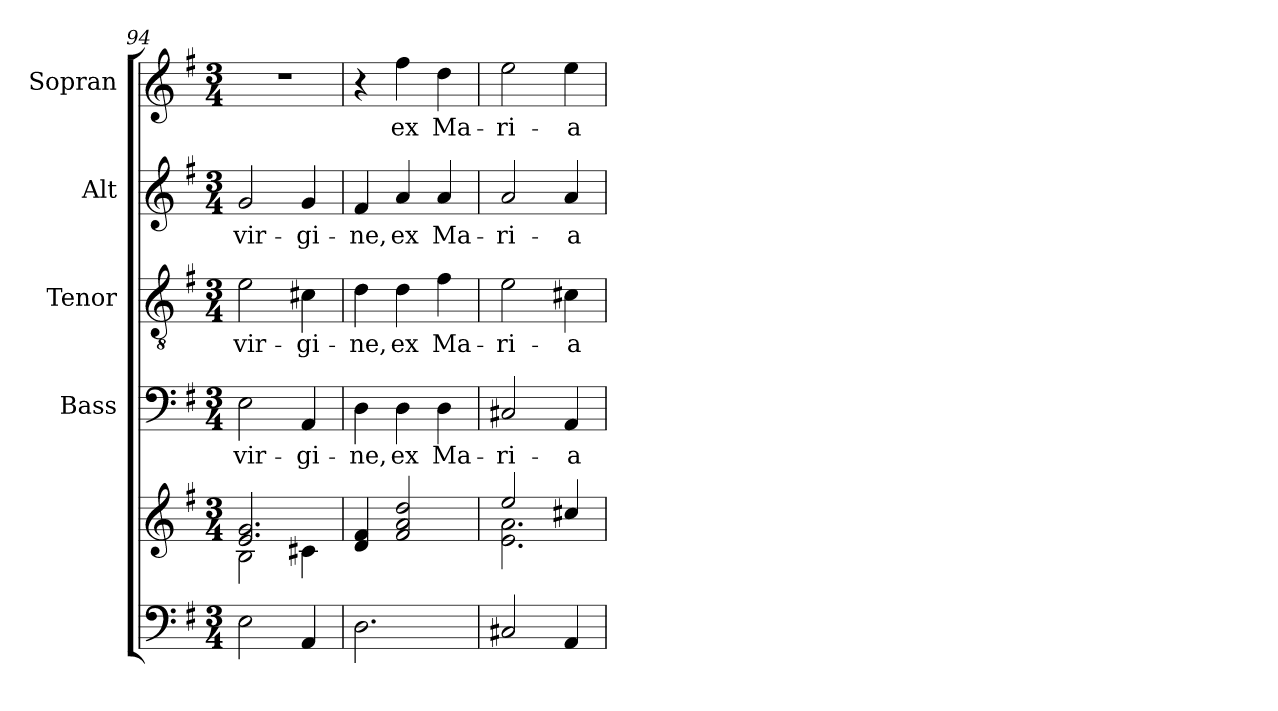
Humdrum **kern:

**kern	**kern	**kern	**text	**kern	**text	**kern	**text	**kern	**text
*part5	*part5	*part4	*part4	*part3	*part3	*part2	*part2	*part1	*part1
*staff6	*staff5	*staff4	*staff4	*staff3	*staff3	*staff2	*staff2	*staff1	*staff1
*	*	*I"Bass	*	*I"Tenor	*	*I"Alt	*	*I"Sopran	*
*	*	*I'B.	*	*I'T.	*	*I'A.	*	*I'S.	*
*clefF4	*clefG2	*clefF4	*	*clefGv2	*	*clefG2	*	*clefG2	*
*k[f#]	*k[f#]	*k[f#]	*	*k[f#]	*	*k[f#]	*	*k[f#]	*
*G:	*G:	*G:	*	*G:	*	*G:	*	*G:	*
*M3/4	*M3/4	*M3/4	*	*M3/4	*	*M3/4	*	*M3/4	*
=94	=94	=94	=94	=94	=94	=94	=94	=94	=94
*	*^	*	*	*	*	*	*	*	*
!	!	!	!	!LO:LY:b	!	!LO:LY:b	!	!LO:LY:b	!	!
2E\	2.e/ 2.g/	2B\	2E\	vir-	2e\	vir-	2g/	vir-	2.r	.
!	!	!	!	!LO:LY:b	!	!LO:LY:b	!	!LO:LY:b	!	!
4AA/	.	4c#X\	4AA/	-gi-	4c#X\	-gi-	4g/	-gi-	.	.
=95	=95	=95	=95	=95	=95	=95	=95	=95	=95	=95
!	!	!	!	!LO:LY:b	!	!LO:LY:b	!	!LO:LY:b	!	!
*	*v	*v	*	*	*	*	*	*	*	*
2.D\	4d/ 4f#/	4D\	-ne,	4d\	-ne,	4f#/	-ne,	4r	.
!	!	!	!LO:LY:b	!	!LO:LY:b	!	!LO:LY:b	!	!LO:LY:b
.	2f#/ 2a/ 2dd/	4D\	ex	4d\	ex	4a/	ex	4ff#\	ex
!	!	!	!LO:LY:b	!	!LO:LY:b	!	!LO:LY:b	!	!LO:LY:b
.	.	4D\	Ma-	4f#\	Ma-	4a/	Ma-	4dd\	Ma-
=96	=96	=96	=96	=96	=96	=96	=96	=96	=96
*	*^	*	*	*	*	*	*	*	*
!	!	!	!	!LO:LY:b	!	!LO:LY:b	!	!LO:LY:b	!	!LO:LY:b
2C#X/	2ee/	2.e\ 2.a\	2C#X/	-ri-	2e\	-ri-	2a/	-ri-	2ee\	-ri-
!	!	!	!	!LO:LY:b	!	!LO:LY:b	!	!LO:LY:b	!	!LO:LY:b
4AA/	4cc#X/	.	4AA/	-a	4c#X\	-a	4a/	-a	4ee\	-a
*	*v	*v	*	*	*	*	*	*	*	*
=	=	=	=	=	=	=	=	=	=
*-	*-	*-	*-	*-	*-	*-	*-	*-	*-
